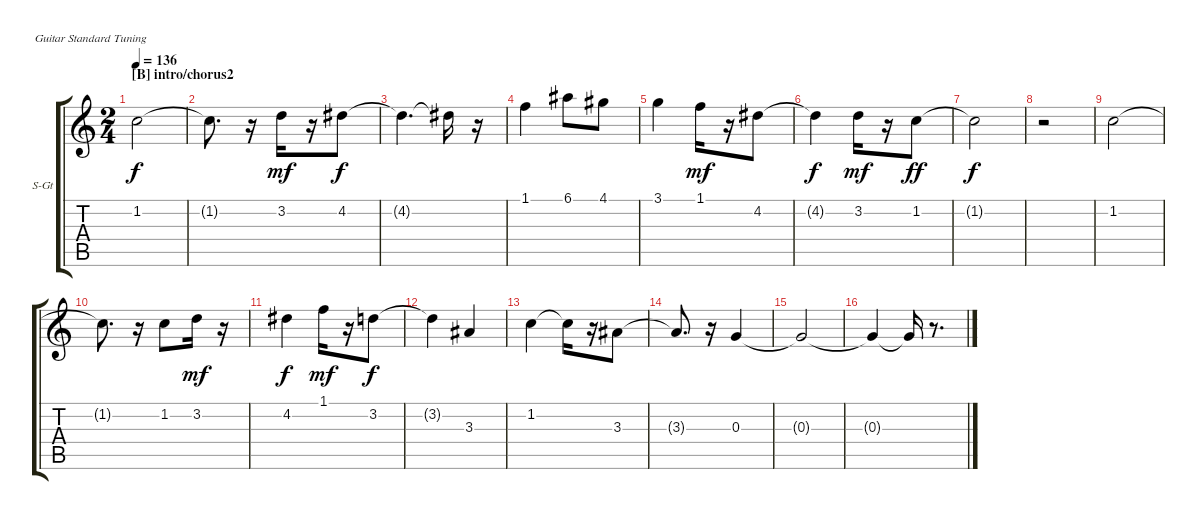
\bracketExtendMode groupsimilarinstruments
\firstSystemTrackNameOrientation horizontal
\otherSystemsTrackNameOrientation horizontal
\track ("trompas" "S-Gt") {solo instrument frenchhorn}
\staff {score tabs}
\tuning (E4 B3 G3 D3 A2 E2)
\displaytranspose 12
\ts (2 4)
\section ("B" "intro/chorus2")
\tempo 136
\clef g2
\ks c
1.2.2{dy f} |
1.2{t}.8{d} r.16 3.2.16{dy mf} r.16 4.2.8{dy f} |
4.2{t}.4{d} 4.2{t}.16 r.16 |
1.1.4 6.1.8 4.1.8 |
3.1.4 1.1.16{dy mf} r.16 4.2.8 |
4.2{t}.4{dy f} 3.2.16{dy mf} r.16 1.2.8{dy ff} |
1.2{t}.2{dy f} |
r.2 |
1.2.2 |
1.2{t}.8{d} r.16 1.2.8 3.2.16{dy mf} r.16 |
4.2.4{dy f} 1.1.16{dy mf} r.16 3.2.8{dy f} |
3.2{t}.4 3.3.4 |
1.2.4 1.2{t}.16 r.16 3.3.8 |
3.3{t}.8{d} r.16 0.3.4 |
0.3{t}.2 |
0.3{t}.4 0.3{t}.16 r.8{d}
